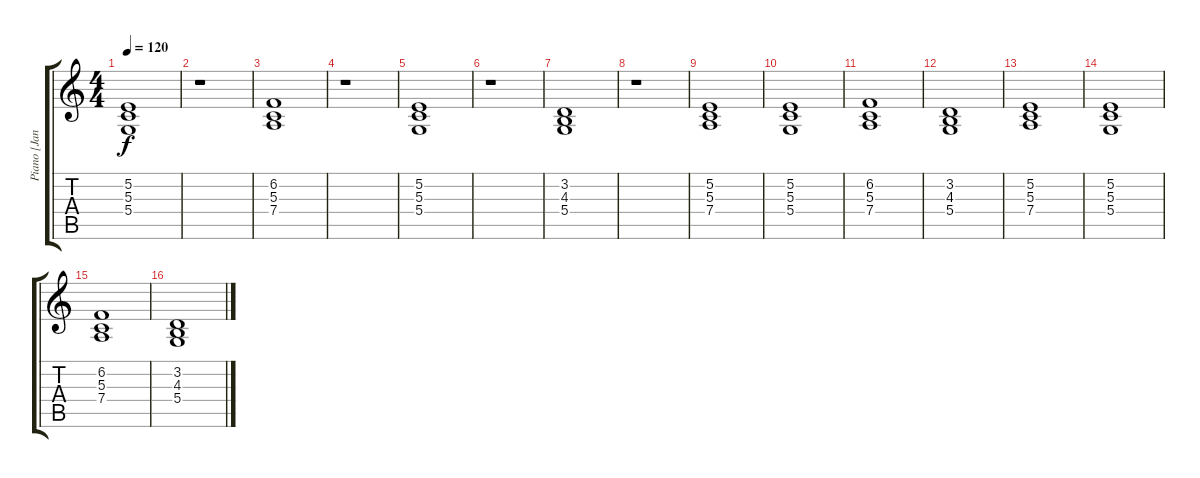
\track ("Piano [Jan]" "Piano [Jan") {instrument acousticgrandpiano}
\staff {score tabs}
\tuning (E4 B3 G3 D3 A2 E2) {hide}
\ts (4 4)
\tempo 120
\clef g2
\ks c
(5.2 5.3 5.4).1{dy f} |
r.1 |
(6.2 5.3 7.4).1 |
r.1 |
(5.2 5.3 5.4).1 |
r.1 |
(3.2 4.3 5.4).1 |
r.1 |
(5.2 5.3 7.4).1 |
(5.2 5.3 5.4).1 |
(6.2 5.3 7.4).1 |
(3.2 4.3 5.4).1 |
(5.2 5.3 7.4).1 |
(5.2 5.3 5.4).1 |
(6.2 5.3 7.4).1 |
(3.2 4.3 5.4).1
